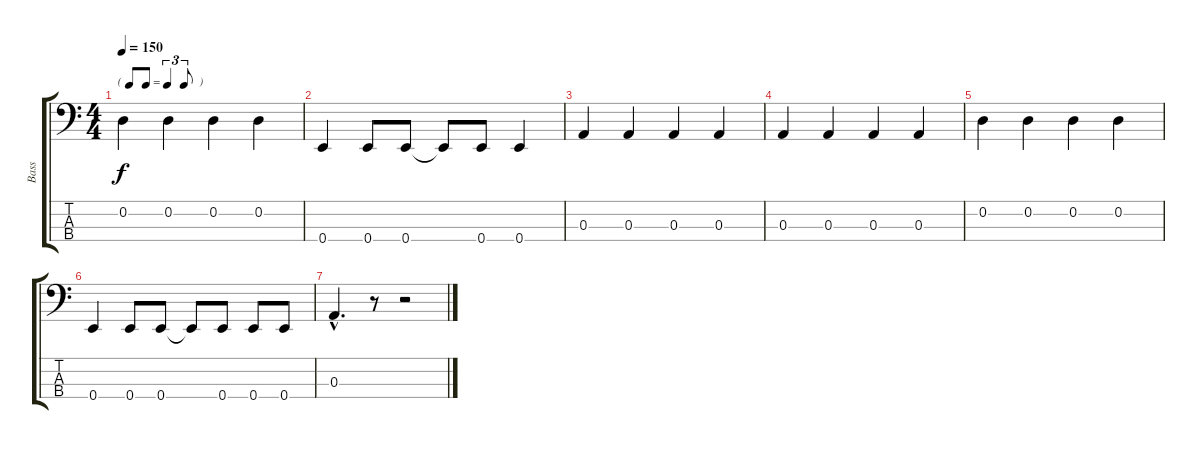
\track ("Bass" "Bass") {instrument electricbasspick}
\staff {score tabs}
\tuning (G2 D2 A1 E1) {hide}
\ts (4 4)
\tf triplet8th
\tempo 150
\clef f4
\ks c
0.2.4{dy f} 0.2.4 0.2.4 0.2.4 |
0.4.4 0.4.8 0.4.8 0.4{t}.8 0.4.8 0.4.4 |
0.3.4 0.3.4 0.3.4 0.3.4 |
0.3.4 0.3.4 0.3.4 0.3.4 |
0.2.4 0.2.4 0.2.4 0.2.4 |
0.4.4 0.4.8 0.4.8 0.4{t}.8 0.4.8 0.4.8 0.4.8 |
0.3{hac}.4{d} r.8 r.2
